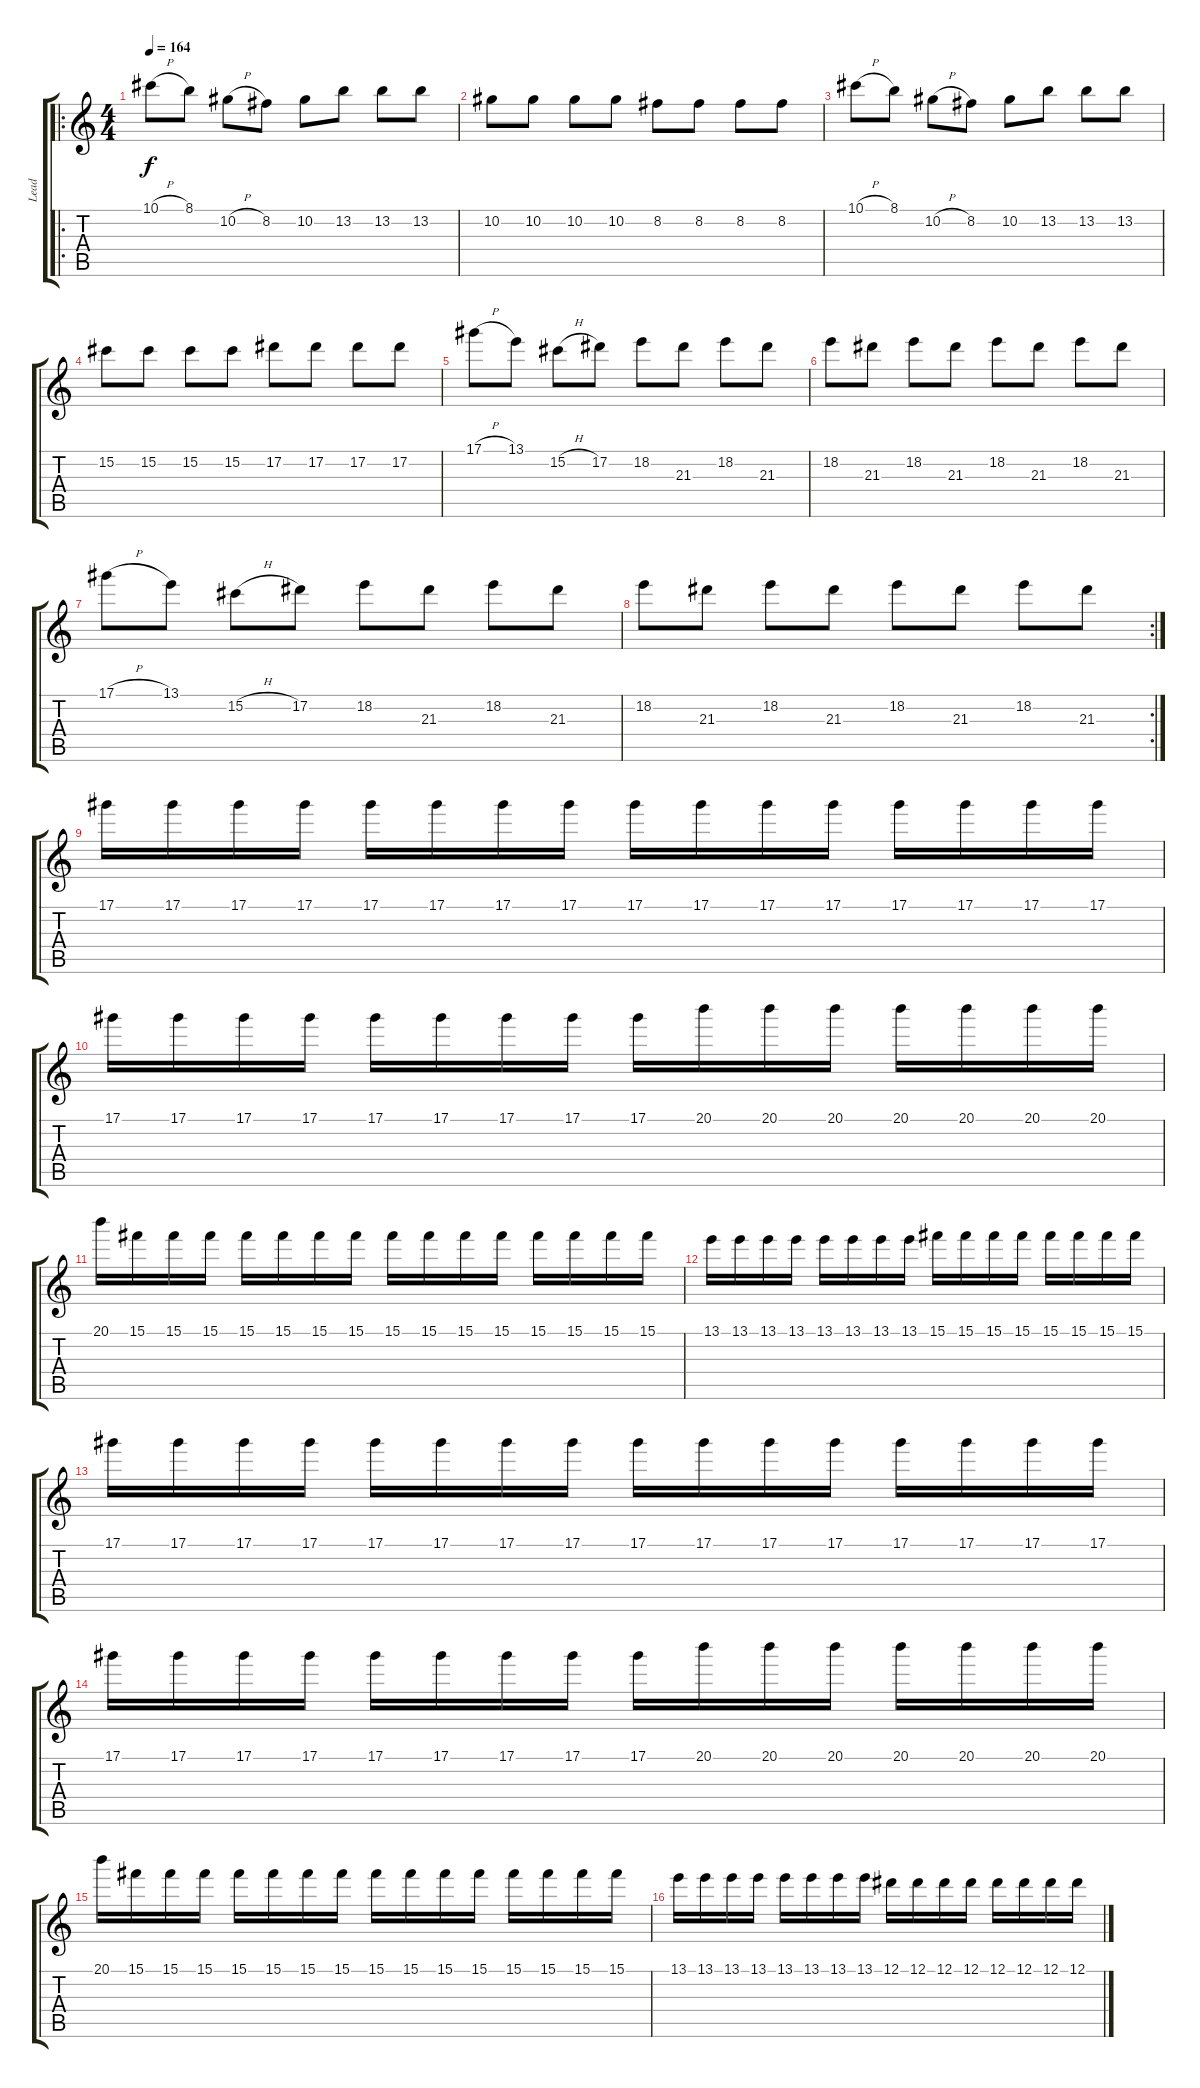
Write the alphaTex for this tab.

\track ("Lead" "Lead") {instrument overdrivenguitar}
\staff {score tabs}
\tuning (Eb4 Bb3 Gb3 Db3 Ab2 Db2) {hide}
\ro
\ts (4 4)
\tempo 164
\clef g2
\ks c
10.1{h}.8{dy f} 8.1.8 10.2{h}.8 8.2.8 10.2.8 13.2.8 13.2.8 13.2.8 |
10.2.8 10.2.8 10.2.8 10.2.8 8.2.8 8.2.8 8.2.8 8.2.8 |
10.1{h}.8 8.1.8 10.2{h}.8 8.2.8 10.2.8 13.2.8 13.2.8 13.2.8 |
15.2.8 15.2.8 15.2.8 15.2.8 17.2.8 17.2.8 17.2.8 17.2.8 |
17.1{h}.8 13.1.8 15.2{h}.8 17.2.8 18.2.8 21.3.8 18.2.8 21.3.8 |
18.2.8 21.3.8 18.2.8 21.3.8 18.2.8 21.3.8 18.2.8 21.3.8 |
17.1{h}.8 13.1.8 15.2{h}.8 17.2.8 18.2.8 21.3.8 18.2.8 21.3.8 |
\rc 2
18.2.8 21.3.8 18.2.8 21.3.8 18.2.8 21.3.8 18.2.8 21.3.8 |
17.1.16 17.1.16 17.1.16 17.1.16 17.1.16 17.1.16 17.1.16 17.1.16 17.1.16 17.1.16 17.1.16 17.1.16 17.1.16 17.1.16 17.1.16 17.1.16 |
17.1.16 17.1.16 17.1.16 17.1.16 17.1.16 17.1.16 17.1.16 17.1.16 17.1.16 20.1.16 20.1.16 20.1.16 20.1.16 20.1.16 20.1.16 20.1.16 |
20.1.16 15.1.16 15.1.16 15.1.16 15.1.16 15.1.16 15.1.16 15.1.16 15.1.16 15.1.16 15.1.16 15.1.16 15.1.16 15.1.16 15.1.16 15.1.16 |
13.1.16 13.1.16 13.1.16 13.1.16 13.1.16 13.1.16 13.1.16 13.1.16 15.1.16 15.1.16 15.1.16 15.1.16 15.1.16 15.1.16 15.1.16 15.1.16 |
17.1.16 17.1.16 17.1.16 17.1.16 17.1.16 17.1.16 17.1.16 17.1.16 17.1.16 17.1.16 17.1.16 17.1.16 17.1.16 17.1.16 17.1.16 17.1.16 |
17.1.16 17.1.16 17.1.16 17.1.16 17.1.16 17.1.16 17.1.16 17.1.16 17.1.16 20.1.16 20.1.16 20.1.16 20.1.16 20.1.16 20.1.16 20.1.16 |
20.1.16 15.1.16 15.1.16 15.1.16 15.1.16 15.1.16 15.1.16 15.1.16 15.1.16 15.1.16 15.1.16 15.1.16 15.1.16 15.1.16 15.1.16 15.1.16 |
13.1.16 13.1.16 13.1.16 13.1.16 13.1.16 13.1.16 13.1.16 13.1.16 12.1.16 12.1.16 12.1.16 12.1.16 12.1.16 12.1.16 12.1.16 12.1.16
